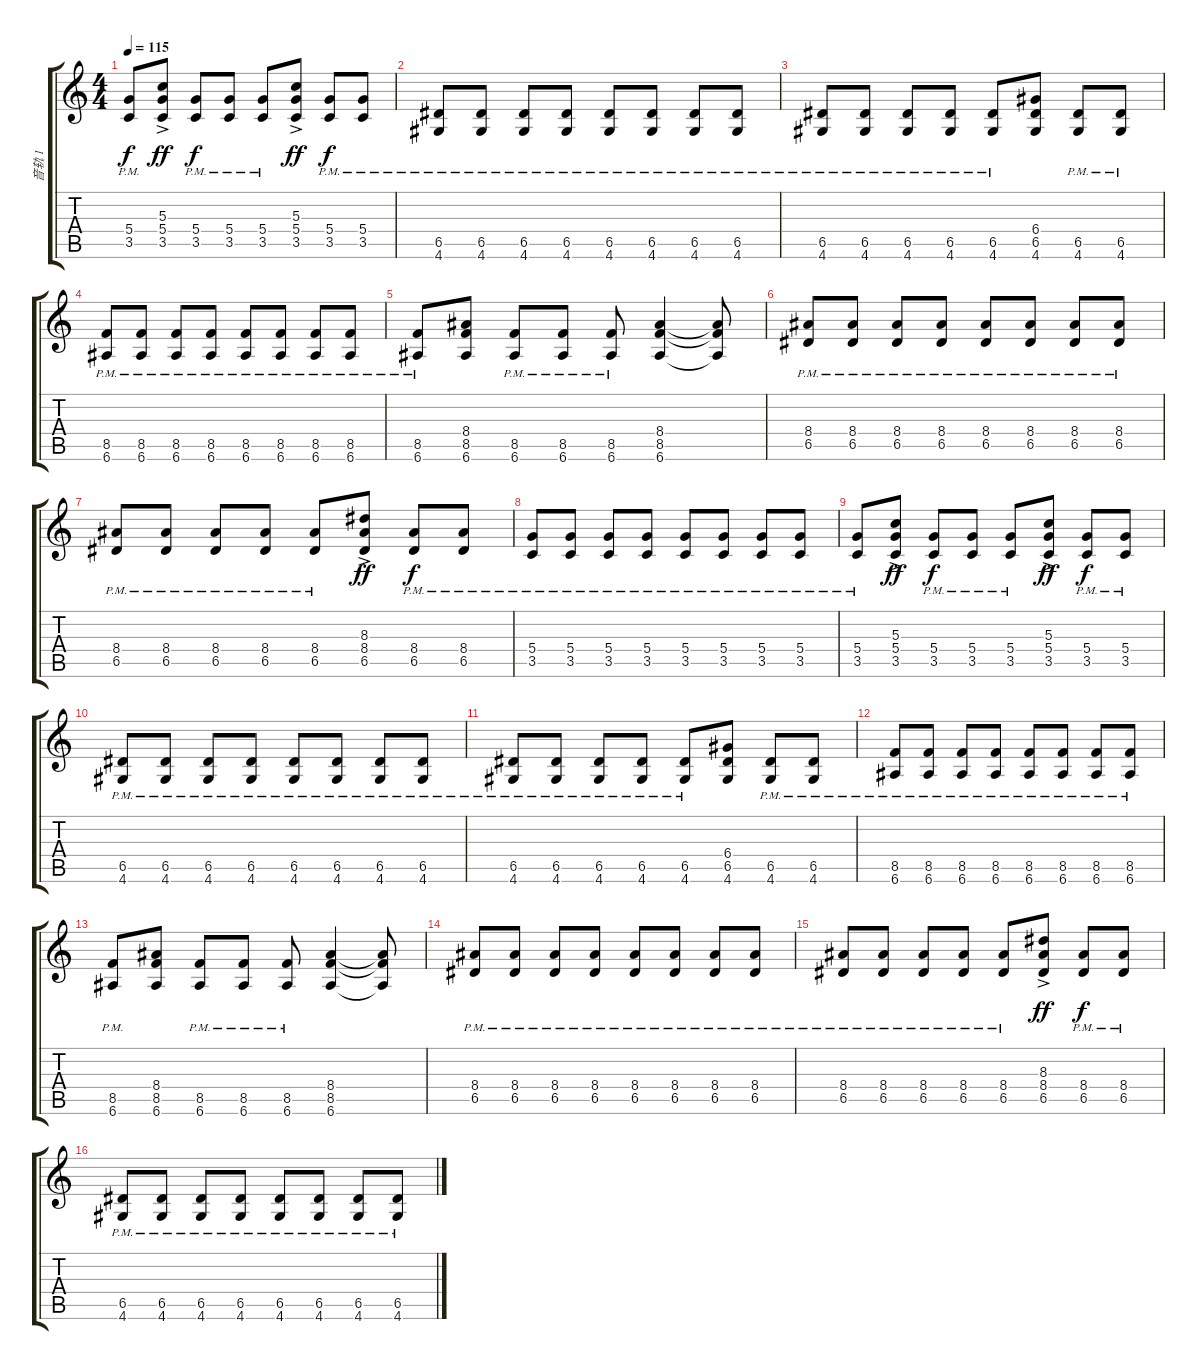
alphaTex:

\track ("音轨 1" "音轨 1") {instrument distortionguitar}
\staff {score tabs}
\tuning (E4 B3 G3 D3 A2 E2) {hide}
\ts (4 4)
\tempo 115
\clef g2
\ks c
(5.4 3.5{pm}).8{dy f} (5.3 5.4 3.5{ac}).8{dy ff} (5.4 3.5{pm}).8{dy f} (5.4 3.5{pm}).8 (5.4 3.5{pm}).8 (5.3 5.4 3.5{ac}).8{dy ff} (5.4 3.5{pm}).8{dy f} (5.4 3.5{pm}).8 |
(6.5 4.6{pm}).8 (6.5 4.6{pm}).8 (6.5 4.6{pm}).8 (6.5 4.6{pm}).8 (6.5 4.6{pm}).8 (6.5 4.6{pm}).8 (6.5 4.6{pm}).8 (6.5 4.6{pm}).8 |
(6.5 4.6{pm}).8 (6.5 4.6{pm}).8 (6.5 4.6{pm}).8 (6.5 4.6{pm}).8 (6.5 4.6{pm}).8 (6.4 6.5 4.6).8 (6.5 4.6{pm}).8 (6.5 4.6{pm}).8 |
(8.5 6.6{pm}).8 (8.5 6.6{pm}).8 (8.5 6.6{pm}).8 (8.5 6.6{pm}).8 (8.5 6.6{pm}).8 (8.5 6.6{pm}).8 (8.5 6.6{pm}).8 (8.5 6.6{pm}).8 |
(8.5 6.6{pm}).8 (8.4 8.5 6.6).8 (8.5 6.6{pm}).8 (8.5 6.6{pm}).8 (8.5 6.6{pm}).8 (8.4 8.5 6.6).4 (8.4{t} 8.5{t} 6.6{t}).8 |
(8.4 6.5{pm}).8 (8.4 6.5{pm}).8 (8.4 6.5{pm}).8 (8.4 6.5{pm}).8 (8.4 6.5{pm}).8 (8.4 6.5{pm}).8 (8.4 6.5{pm}).8 (8.4 6.5{pm}).8 |
(8.4 6.5{pm}).8 (8.4 6.5{pm}).8 (8.4 6.5{pm}).8 (8.4 6.5{pm}).8 (8.4 6.5{pm}).8 (8.3 8.4 6.5{ac}).8{dy ff} (8.4 6.5{pm}).8{dy f} (8.4 6.5{pm}).8 |
(5.4 3.5{pm}).8 (5.4 3.5{pm}).8 (5.4 3.5{pm}).8 (5.4 3.5{pm}).8 (5.4 3.5{pm}).8 (5.4 3.5{pm}).8 (5.4 3.5{pm}).8 (5.4 3.5{pm}).8 |
(5.4 3.5{pm}).8 (5.3 5.4 3.5{ac}).8{dy ff} (5.4 3.5{pm}).8{dy f} (5.4 3.5{pm}).8 (5.4 3.5{pm}).8 (5.3 5.4 3.5{ac}).8{dy ff} (5.4 3.5{pm}).8{dy f} (5.4 3.5{pm}).8 |
(6.5 4.6{pm}).8 (6.5 4.6{pm}).8 (6.5 4.6{pm}).8 (6.5 4.6{pm}).8 (6.5 4.6{pm}).8 (6.5 4.6{pm}).8 (6.5 4.6{pm}).8 (6.5 4.6{pm}).8 |
(6.5 4.6{pm}).8 (6.5 4.6{pm}).8 (6.5 4.6{pm}).8 (6.5 4.6{pm}).8 (6.5 4.6{pm}).8 (6.4 6.5 4.6).8 (6.5 4.6{pm}).8 (6.5 4.6{pm}).8 |
(8.5 6.6{pm}).8 (8.5 6.6{pm}).8 (8.5 6.6{pm}).8 (8.5 6.6{pm}).8 (8.5 6.6{pm}).8 (8.5 6.6{pm}).8 (8.5 6.6{pm}).8 (8.5 6.6{pm}).8 |
(8.5 6.6{pm}).8 (8.4 8.5 6.6).8 (8.5 6.6{pm}).8 (8.5 6.6{pm}).8 (8.5 6.6{pm}).8 (8.4 8.5 6.6).4 (8.4{t} 8.5{t} 6.6{t}).8 |
(8.4 6.5{pm}).8 (8.4 6.5{pm}).8 (8.4 6.5{pm}).8 (8.4 6.5{pm}).8 (8.4 6.5{pm}).8 (8.4 6.5{pm}).8 (8.4 6.5{pm}).8 (8.4 6.5{pm}).8 |
(8.4 6.5{pm}).8 (8.4 6.5{pm}).8 (8.4 6.5{pm}).8 (8.4 6.5{pm}).8 (8.4 6.5{pm}).8 (8.3 8.4 6.5{ac}).8{dy ff} (8.4 6.5{pm}).8{dy f} (8.4 6.5{pm}).8 |
(6.5 4.6{pm}).8 (6.5 4.6{pm}).8 (6.5 4.6{pm}).8 (6.5 4.6{pm}).8 (6.5 4.6{pm}).8 (6.5 4.6{pm}).8 (6.5 4.6{pm}).8 (6.5 4.6{pm}).8
